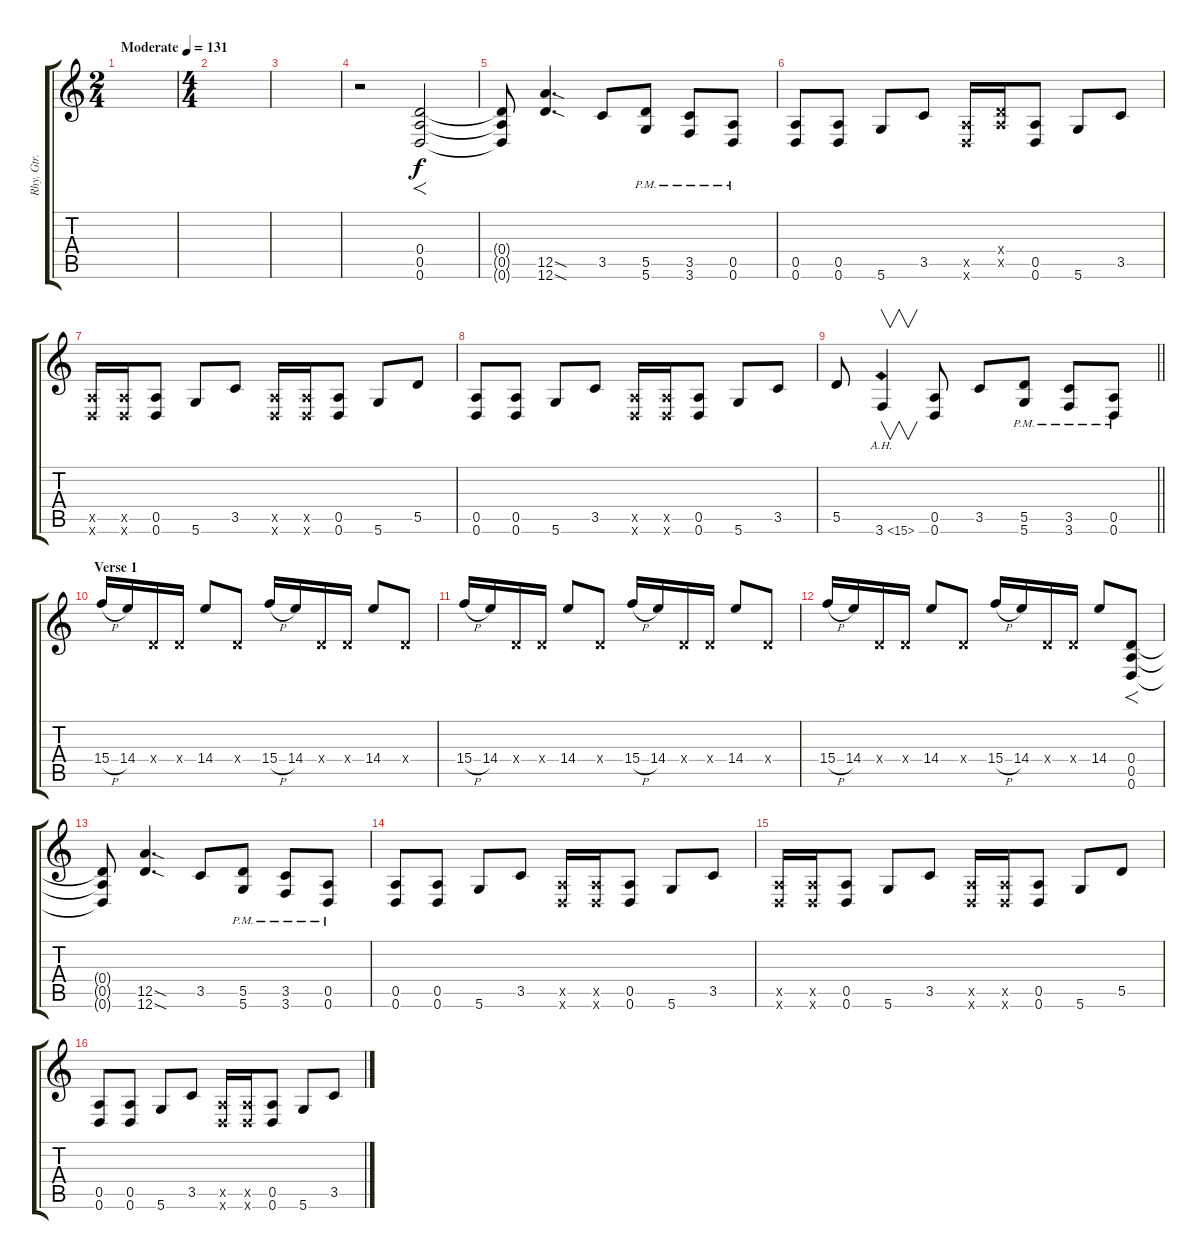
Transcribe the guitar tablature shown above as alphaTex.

\track ("Rhy. Gtr. 2" "Rhy. Gtr. ") {instrument distortionguitar}
\staff {score tabs}
\tuning (E4 B3 G3 D3 A2 D2) {hide}
\ts (2 4)
\tempo (131 "Moderate")
\clef g2
\ks c
|
\ts (4 4)
|
|
r.2 (0.4 0.5 0.6).2{f} |
(0.4{t} 0.5{t} 0.6{t}).8 (12.5{sod} 12.6{sod}).4{d} 3.5.8 (5.5{pm} 5.6{pm}).8 (3.5{pm} 3.6{pm}).8 (0.5{pm} 0.6{pm}).8 |
(0.5 0.6).8 (0.5 0.6).8 5.6.8 3.5.8 (0.5{x} 0.6{x}).16 (0.4{x} 0.5{x}).16 (0.5 0.6).8 5.6.8 3.5.8 |
(0.5{x} 0.6{x}).16 (0.5{x} 0.6{x}).16 (0.5 0.6).8 5.6.8 3.5.8 (0.5{x} 0.6{x}).16 (0.5{x} 0.6{x}).16 (0.5 0.6).8 5.6.8 5.5.8 |
(0.5 0.6).8 (0.5 0.6).8 5.6.8 3.5.8 (0.5{x} 0.6{x}).16 (0.5{x} 0.6{x}).16 (0.5 0.6).8 5.6.8 3.5.8 |
\barLineRight lightlight
5.5.8 3.6{ah 12}.4{v} (0.5 0.6).8 3.5.8 (5.5{pm} 5.6{pm}).8 (3.5{pm} 3.6{pm}).8 (0.5{pm} 0.6{pm}).8 |
\section ("" "Verse 1")
15.4{h}.16{volume 3 instrument distortionguitar} 14.4.16 0.4{x}.16 0.4{x}.16 14.4.8 0.4{x}.8 15.4{h}.16 14.4.16 0.4{x}.16 0.4{x}.16 14.4.8 0.4{x}.8 |
15.4{h}.16 14.4.16 0.4{x}.16 0.4{x}.16 14.4.8 0.4{x}.8 15.4{h}.16 14.4.16 0.4{x}.16 0.4{x}.16 14.4.8 0.4{x}.8 |
15.4{h}.16 14.4.16 0.4{x}.16 0.4{x}.16 14.4.8 0.4{x}.8 15.4{h}.16 14.4.16 0.4{x}.16 0.4{x}.16 14.4.8 (0.4 0.5 0.6).8{f volume 5} |
(0.4{t} 0.5{t} 0.6{t}).8 (12.5{sod} 12.6{sod}).4{d} 3.5.8 (5.5{pm} 5.6{pm}).8 (3.5{pm} 3.6{pm}).8 (0.5{pm} 0.6{pm}).8 |
(0.5 0.6).8 (0.5 0.6).8 5.6.8 3.5.8 (0.5{x} 0.6{x}).16 (0.5{x} 0.6{x}).16 (0.5 0.6).8 5.6.8 3.5.8 |
(0.5{x} 0.6{x}).16 (0.5{x} 0.6{x}).16 (0.5 0.6).8 5.6.8 3.5.8 (0.5{x} 0.6{x}).16 (0.5{x} 0.6{x}).16 (0.5 0.6).8 5.6.8 5.5.8 |
(0.5 0.6).8 (0.5 0.6).8 5.6.8 3.5.8 (0.5{x} 0.6{x}).16 (0.5{x} 0.6{x}).16 (0.5 0.6).8 5.6.8 3.5.8
